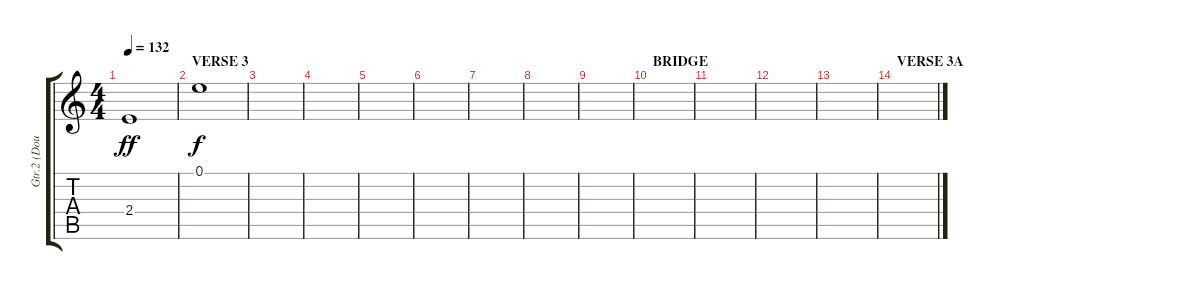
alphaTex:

\track ("Gtr.2 (Doubled)" "Gtr.2 (Dou") {instrument electricguitarclean}
\staff {score tabs}
\tuning (E4 B3 G3 D3 A2 E2) {hide}
\ts (4 4)
\tempo 132
\clef g2
\ks c
2.4.1{dy ff} |
\section ("" "VERSE 3")
0.1{t}.1{dy f} |
|
|
|
|
|
|
|
\section ("" "BRIDGE")
|
|
|
|
\section ("" "VERSE 3A")
